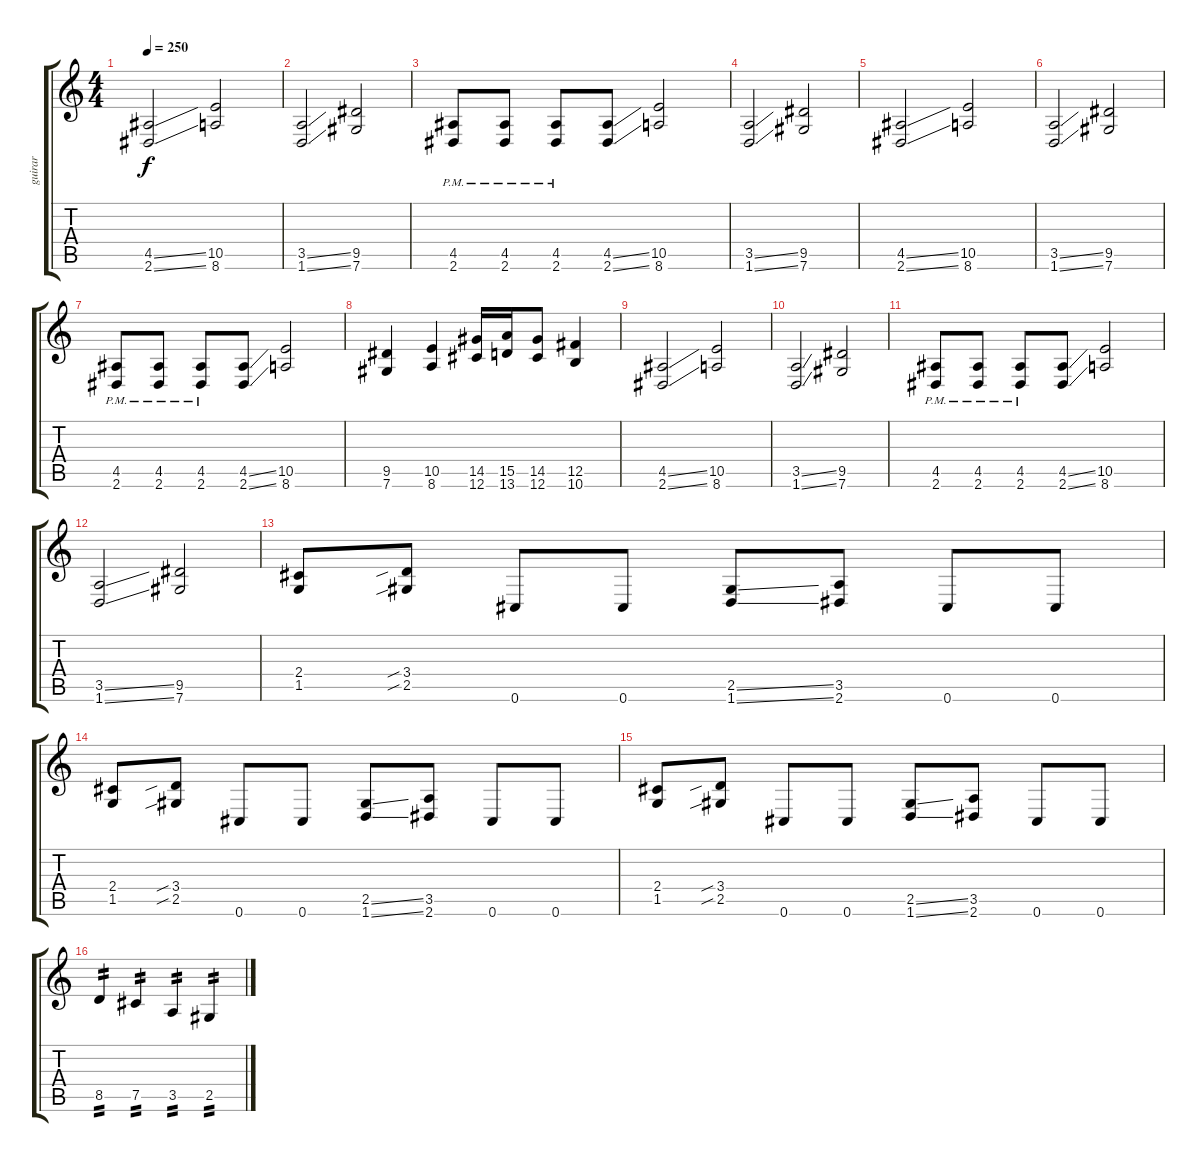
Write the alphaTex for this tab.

\track ("guirar" "guirar") {instrument distortionguitar}
\staff {score tabs}
\tuning (Db4 Ab3 E3 B2 Gb2 Db2) {hide}
\ts (4 4)
\tempo 250
\clef g2
\ks c
(4.5{ss} 2.6{ss}).2{dy f} (10.5 8.6).2 |
(3.5{ss} 1.6{ss}).2 (9.5 7.6).2 |
(4.5{pm} 2.6{pm}).8 (4.5{pm} 2.6{pm}).8 (4.5{pm} 2.6{pm}).8 (4.5{ss} 2.6{ss}).8 (10.5 8.6).2 |
(3.5{ss} 1.6{ss}).2 (9.5 7.6).2 |
(4.5{ss} 2.6{ss}).2 (10.5 8.6).2 |
(3.5{ss} 1.6{ss}).2 (9.5 7.6).2 |
(4.5{pm} 2.6{pm}).8 (4.5{pm} 2.6{pm}).8 (4.5{pm} 2.6{pm}).8 (4.5{ss} 2.6{ss}).8 (10.5 8.6).2 |
(9.5 7.6).4 (10.5 8.6).4 (14.5 12.6).16 (15.5 13.6).16 (14.5 12.6).8 (12.5 10.6).4 |
(4.5{ss} 2.6{ss}).2 (10.5 8.6).2 |
(3.5{ss} 1.6{ss}).2 (9.5 7.6).2 |
(4.5{pm} 2.6{pm}).8 (4.5{pm} 2.6{pm}).8 (4.5{pm} 2.6{pm}).8 (4.5{ss} 2.6{ss}).8 (10.5 8.6).2 |
(3.5{ss} 1.6{ss}).2 (9.5 7.6).2 |
(2.4 1.5).8 (3.4{sib} 2.5{sib}).8 0.6.8 0.6.8 (2.5{ss} 1.6{ss}).8 (3.5 2.6).8 0.6.8 0.6.8 |
(2.4 1.5).8 (3.4{sib} 2.5{sib}).8 0.6.8 0.6.8 (2.5{ss} 1.6{ss}).8 (3.5 2.6).8 0.6.8 0.6.8 |
(2.4 1.5).8 (3.4{sib} 2.5{sib}).8 0.6.8 0.6.8 (2.5{ss} 1.6{ss}).8 (3.5 2.6).8 0.6.8 0.6.8 |
8.5.4{tp 2} 7.5.4{tp 2} 3.5.4{tp 2} 2.5.4{tp 2}
